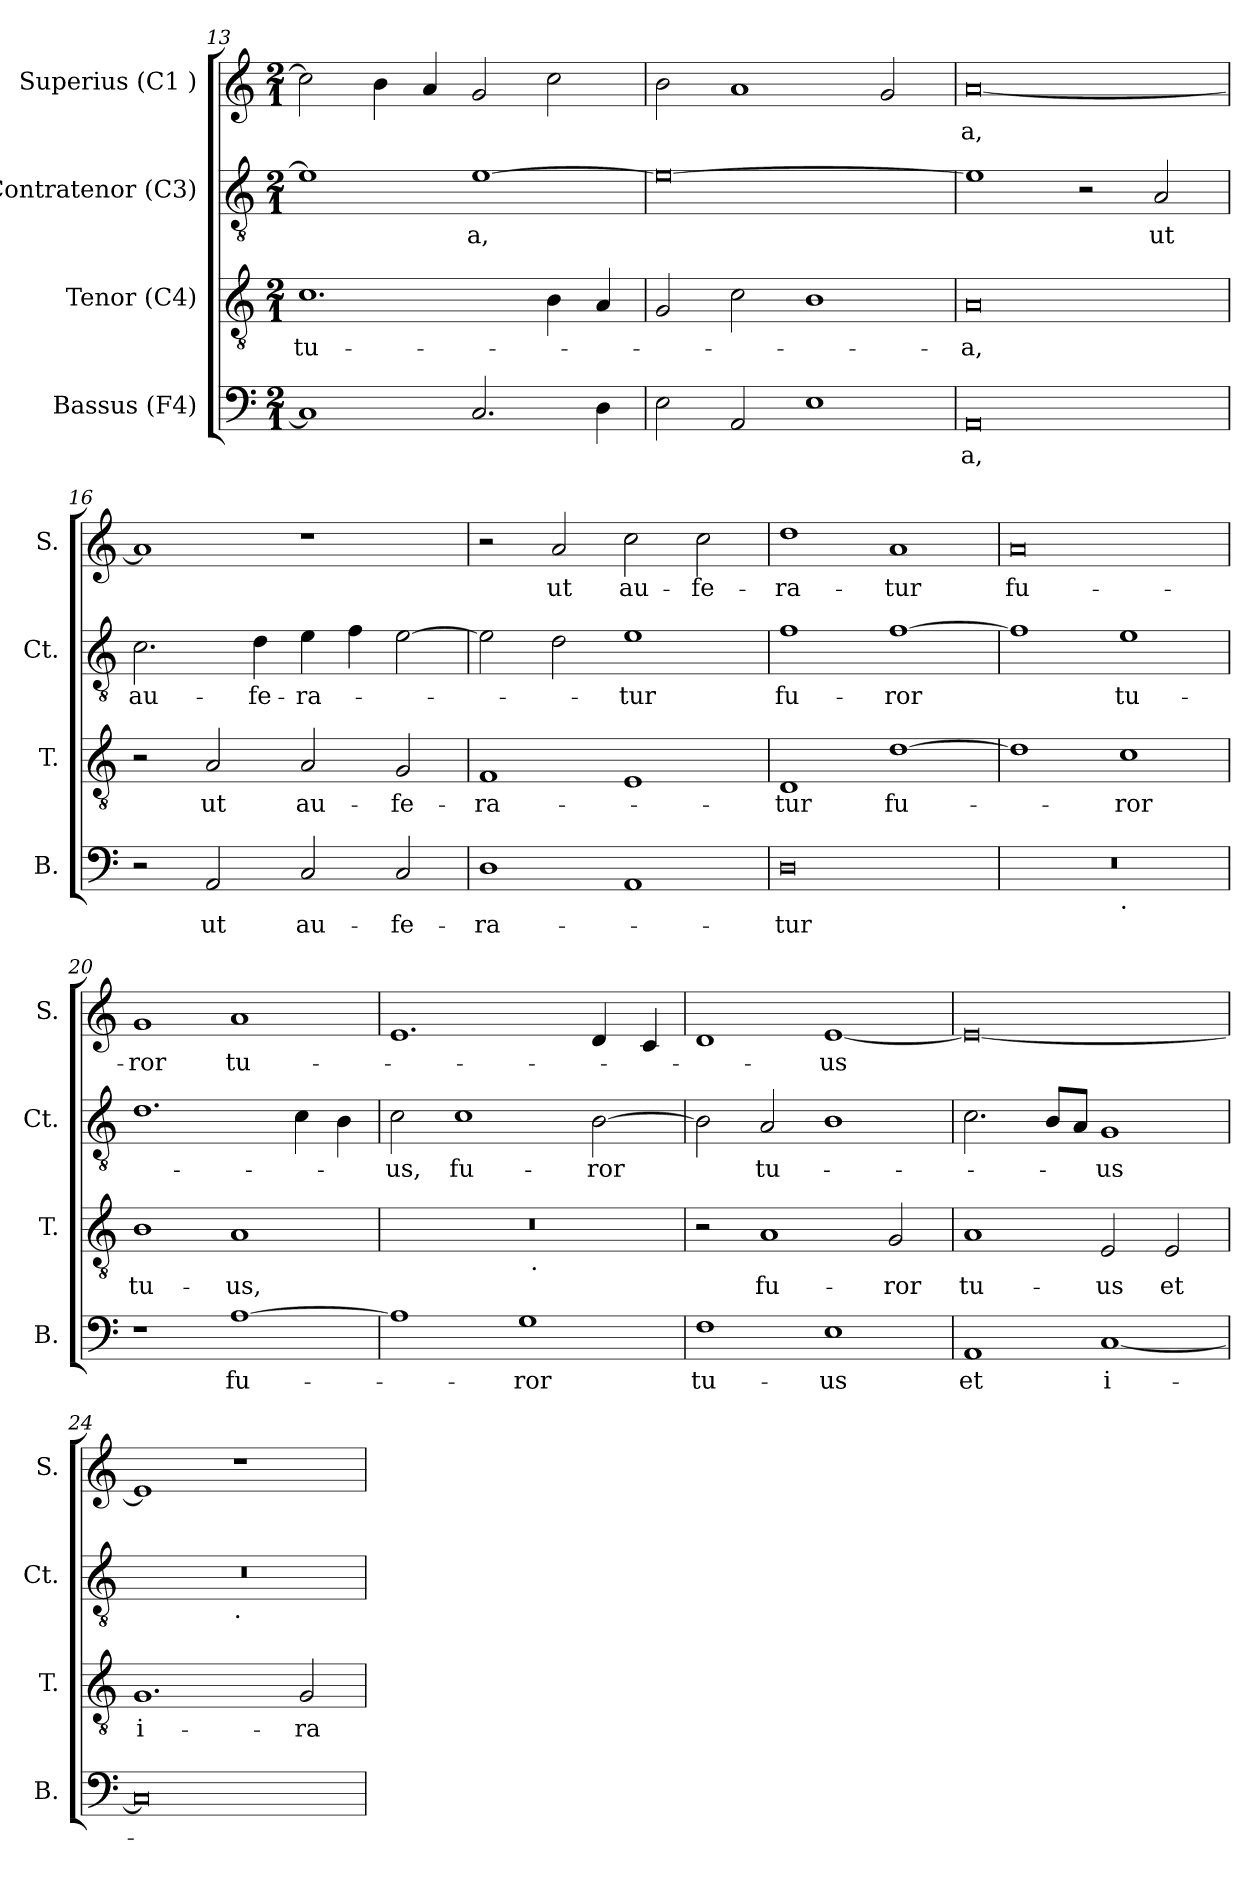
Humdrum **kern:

**kern	**text	**kern	**text	**kern	**text	**kern	**text
*part4	*part4	*part3	*part3	*part2	*part2	*part1	*part1
*staff4	*staff4	*staff3	*staff3	*staff2	*staff2	*staff1	*staff1
*I"Bassus (F4)	*	*I"Tenor (C4)	*	*I"Contratenor (C3)	*	*I"Superius (C1 )	*
*I'B.	*	*I'T.	*	*I'Ct.	*	*I'S.	*
*clefF4	*	*clefGv2	*	*clefGv2	*	*clefG2	*
*k[]	*	*k[]	*	*k[]	*	*k[]	*
*C:	*	*C:	*	*C:	*	*C:	*
*M2/1	*	*M2/1	*	*M2/1	*	*M2/1	*
=13	=13	=13	=13	=13	=13	=13	=13
!	!	!	!LO:LY:b	!	!	!	!
1C]	.	1.c	tu-	1e]	.	2cc\]	.
.	.	.	.	.	.	4b\	.
.	.	.	.	.	.	4a/	.
!	!	!	!	!	!LO:LY:b	!	!
2.C/	.	.	.	[>1e	-a,	2g/	.
.	.	4B\	.	.	.	2cc\	.
4D\	.	4A/	.	.	.	.	.
=14	=14	=14	=14	=14	=14	=14	=14
2E\	.	2G/	.	0e_	.	2b\	.
2AA/	.	2c\	.	.	.	1a	.
1E	.	1B	.	.	.	.	.
.	.	.	.	.	.	2g/	.
=15	=15	=15	=15	=15	=15	=15	=15
!	!LO:LY:b:rj	!	!LO:LY:b:rj	!	!	!	!LO:LY:b:rj
0AA	-a,	0A	-a,	1e]	.	[>0a	-a,
.	.	.	.	2r	.	.	.
!	!	!	!	!	!LO:LY:b	!	!
.	.	.	.	2A/	ut	.	.
!!LO:PB:g=z
=16	=16	=16	=16	=16	=16	=16	=16
!	!	!	!	!	!LO:LY:b	!	!
2r	.	2r	.	2.c\	au-	1a]	.
!	!LO:LY:b	!	!LO:LY:b	!	!	!	!
2AA/	ut	2A/	ut	.	.	.	.
!	!	!	!	!	!LO:LY:b	!	!
.	.	.	.	4d\	-fe-	.	.
!	!LO:LY:b	!	!LO:LY:b	!	!LO:LY:b	!	!
2C/	au-	2A/	au-	4e\	-ra-	1r	.
.	.	.	.	4f\	.	.	.
!	!LO:LY:b	!	!LO:LY:b	!	!	!	!
2C/	-fe-	2G/	-fe-	[>2e\	.	.	.
=17	=17	=17	=17	=17	=17	=17	=17
!	!LO:LY:b	!	!LO:LY:b	!	!	!	!
1D	-ra-	1F	-ra-	2e\]	.	2r	.
!	!	!	!	!	!	!	!LO:LY:b
.	.	.	.	2d\	.	2a/	ut
!	!	!	!	!	!LO:LY:b	!	!LO:LY:b
1AA	.	1E	.	1e	-tur	2cc\	au-
!	!	!	!	!	!	!	!LO:LY:b
.	.	.	.	.	.	2cc\	-fe-
=18	=18	=18	=18	=18	=18	=18	=18
!	!LO:LY:b	!	!LO:LY:b	!	!LO:LY:b	!	!LO:LY:b
0D	-tur	1D	-tur	1f	fu-	1dd	-ra-
!	!	!	!LO:LY:b	!	!LO:LY:b	!	!LO:LY:b
.	.	[>1d	fu-	[>1f	-ror	1a	-tur
=19	=19	=19	=19	=19	=19	=19	=19
!	!	!	!	!	!	!	!LO:LY:b:rj
*^	*	*	*	*	*	*	*
0r	1ryy	.	1d]	.	1f]	.	0a	fu-
!	!LO:TX:b:t=.	!	!	!	!	!	!	!
!	!	!	!	!LO:LY:b	!	!LO:LY:b	!	!
.	1ryy	.	1c	-ror	1e	tu-	.	.
=20	=20	=20	=20	=20	=20	=20	=20	=20
!	!	!	!	!LO:LY:b	!	!	!	!LO:LY:b
*v	*v	*	*	*	*	*	*	*
1r	.	1B	tu-	1.d	.	1g	-ror
!	!LO:LY:b	!	!LO:LY:b	!	!	!	!LO:LY:b
[<1A	fu-	1A	-us,	.	.	1a	tu-
.	.	.	.	4c\	.	.	.
.	.	.	.	4B\	.	.	.
!!LO:LB:g=z
=21	=21	=21	=21	=21	=21	=21	=21
!	!	!	!	!	!LO:LY:b	!	!
*	*	*^	*	*	*	*	*
1A]	.	0r	1ryy	.	2c\	-us,	1.e	.
!	!	!	!	!	!	!LO:LY:b	!	!
.	.	.	.	.	1c	fu-	.	.
!	!LO:LY:b	!	!	!	!	!	!	!
1G	-ror	.	32ryy	.	.	.	.	.
!	!	!	!LO:TX:b:t=.	!	!	!	!	!
.	.	.	2ryy	.	.	.	.	.
!	!	!	!	!	!	!LO:LY:b	!	!
.	.	.	.	.	[>2B\	-ror	4d/	.
.	.	.	4...ryy	.	.	.	.	.
.	.	.	.	.	.	.	4c/	.
=22	=22	=22	=22	=22	=22	=22	=22	=22
!	!LO:LY:b	!	!	!	!	!	!	!
*	*	*v	*v	*	*	*	*	*
1F	tu-	2r	.	2B\]	.	1d	.
!	!	!	!LO:LY:b	!	!LO:LY:b	!	!
.	.	1A	fu-	2A/	tu-	.	.
!	!LO:LY:b	!	!	!	!	!	!LO:LY:b
1E	-us	.	.	1B	.	[<1e	-us
!	!	!	!LO:LY:b	!	!	!	!
.	.	2G/	-ror	.	.	.	.
=23	=23	=23	=23	=23	=23	=23	=23
!	!LO:LY:b	!	!LO:LY:b	!	!	!	!
1AA	et	1A	tu-	2.c\	.	0e_	.
.	.	.	.	8B/L	.	.	.
.	.	.	.	8A/J	.	.	.
!	!LO:LY:b:rj	!	!LO:LY:b	!	!LO:LY:b	!	!
[<1C	i-	2E/	-us	1G	-us	.	.
!	!	!	!LO:LY:b	!	!	!	!
.	.	2E/	et	.	.	.	.
=24	=24	=24	=24	=24	=24	=24	=24
!	!	!	!LO:LY:b:rj	!	!	!	!
*	*	*	*	*^	*	*	*
0C]	.	1.G	i-	0r	1ryy	.	1e]	.
!	!	!	!	!	!LO:TX:b:t=.	!	!	!
.	.	.	.	.	1ryy	.	1r	.
!	!	!	!LO:LY:b	!	!	!	!	!
.	.	2G/	-ra	.	.	.	.	.
*	*	*	*	*v	*v	*	*	*
=	=	=	=	=	=	=	=
*-	*-	*-	*-	*-	*-	*-	*-
